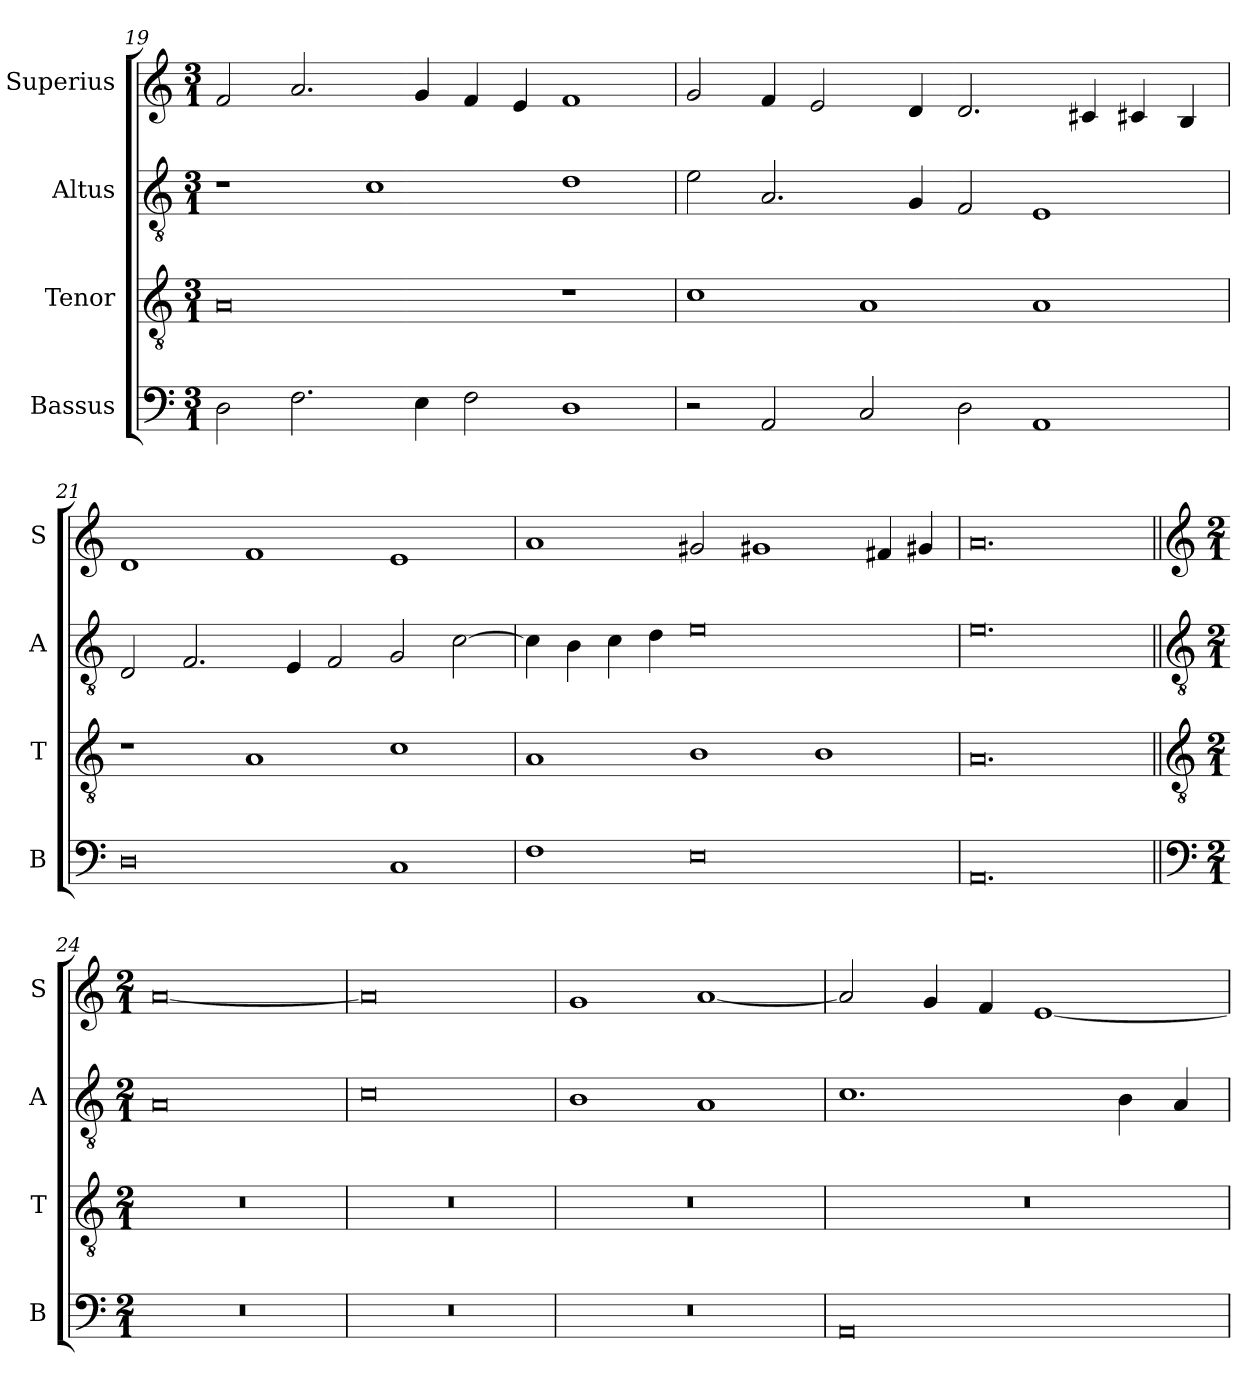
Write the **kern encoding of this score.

**kern	**kern	**kern	**kern
*part4	*part3	*part2	*part1
*staff4	*staff3	*staff2	*staff1
*I"Bassus	*I"Tenor	*I"Altus	*I"Superius
*I'B	*I'T	*I'A	*I'S
*clefF4	*clefGv2	*clefGv2	*clefG2
*k[]	*k[]	*k[]	*k[]
*M3/1	*M3/1	*M3/1	*M3/1
=19	=19	=19	=19
2D\	0A	1r	2f/
2.F\	.	.	2.a/
.	.	1c	.
4E\	.	.	4g/
2F\	.	.	4f/
.	.	.	4e/
1D	1r	1d	1f
=20	=20	=20	=20
2r	1c	2e\	2g/
2AA/	.	2.A/	4f/
.	.	.	2e/
2C/	1A	.	.
.	.	4G/	4d/
2D\	.	2F/	2.d/
1AA	1A	1E	.
.	.	.	4c#X/
.	.	.	4c#X/
.	.	.	4B/
=21	=21	=21	=21
0D	1r	2D/	1d
.	.	2.F/	.
.	1A	.	1f
.	.	4E/	.
.	.	2F/	.
1C	1c	2G/	1e
.	.	[2c\	.
=22	=22	=22	=22
1F	1A	4c\]	1a
.	.	4B\	.
.	.	4c\	.
.	.	4d\	.
0E	1B	0e	2g#X/
.	.	.	1g#X
.	1B	.	.
.	.	.	4f#X/
.	.	.	4g#X/
=23	=23	=23	=23
0.AA	0.A	0.e	0.a
!!LO:LB:g=z
=24||	=24||	=24||	=24||
*clefF4	*clefGv2	*clefGv2	*clefG2
*k[]	*k[]	*k[]	*k[]
*M2/1	*M2/1	*M2/1	*M2/1
0r	0r	0A	[0a
=25	=25	=25	=25
0r	0r	0c	0a]
=26	=26	=26	=26
0r	0r	1B	1g
.	.	1A	[1a
=27	=27	=27	=27
0AA	0r	1.c	2a/]
.	.	.	4g/
.	.	.	4f/
.	.	.	[1e
.	.	4B\	.
.	.	4A/	.
=	=	=	=
*-	*-	*-	*-
